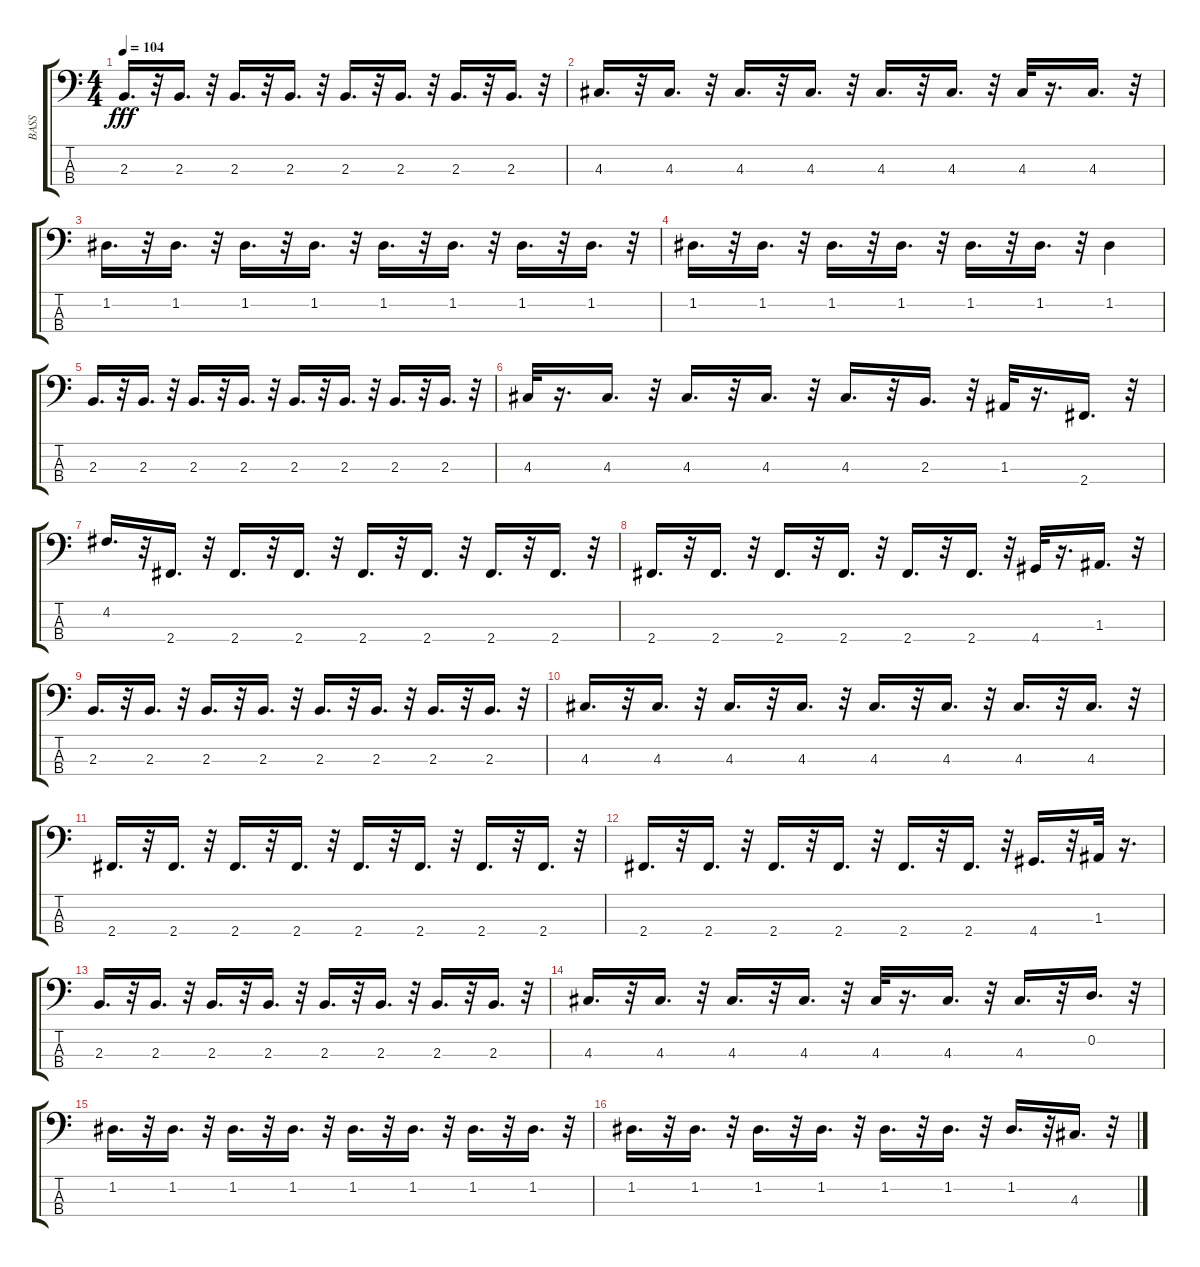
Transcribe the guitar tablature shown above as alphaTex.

\track ("BASS" "BASS") {instrument electricbasspick}
\staff {score tabs}
\tuning (G2 D2 A1 E1) {hide}
\ts (4 4)
\tempo 104
\clef f4
\ks c
2.3.16{d dy fff} r.32 2.3.16{d} r.32 2.3.16{d} r.32 2.3.16{d} r.32 2.3.16{d} r.32 2.3.16{d} r.32 2.3.16{d} r.32 2.3.16{d} r.32 |
4.3.16{d} r.32 4.3.16{d} r.32 4.3.16{d} r.32 4.3.16{d} r.32 4.3.16{d} r.32 4.3.16{d} r.32 4.3.32 r.16{d} 4.3.16{d} r.32 |
1.2.16{d} r.32 1.2.16{d} r.32 1.2.16{d} r.32 1.2.16{d} r.32 1.2.16{d} r.32 1.2.16{d} r.32 1.2.16{d} r.32 1.2.16{d} r.32 |
1.2.16{d} r.32 1.2.16{d} r.32 1.2.16{d} r.32 1.2.16{d} r.32 1.2.16{d} r.32 1.2.16{d} r.32 1.2.4 |
2.3.16{d} r.32 2.3.16{d} r.32 2.3.16{d} r.32 2.3.16{d} r.32 2.3.16{d} r.32 2.3.16{d} r.32 2.3.16{d} r.32 2.3.16{d} r.32 |
4.3.32 r.16{d} 4.3.16{d} r.32 4.3.16{d} r.32 4.3.16{d} r.32 4.3.16{d} r.32 2.3.16{d} r.32 1.3.32 r.16{d} 2.4.16{d} r.32 |
4.2.16{d} r.32 2.4.16{d} r.32 2.4.16{d} r.32 2.4.16{d} r.32 2.4.16{d} r.32 2.4.16{d} r.32 2.4.16{d} r.32 2.4.16{d} r.32 |
2.4.16{d} r.32 2.4.16{d} r.32 2.4.16{d} r.32 2.4.16{d} r.32 2.4.16{d} r.32 2.4.16{d} r.32 4.4.32 r.16{d} 1.3.16{d} r.32 |
2.3.16{d} r.32 2.3.16{d} r.32 2.3.16{d} r.32 2.3.16{d} r.32 2.3.16{d} r.32 2.3.16{d} r.32 2.3.16{d} r.32 2.3.16{d} r.32 |
4.3.16{d} r.32 4.3.16{d} r.32 4.3.16{d} r.32 4.3.16{d} r.32 4.3.16{d} r.32 4.3.16{d} r.32 4.3.16{d} r.32 4.3.16{d} r.32 |
2.4.16{d} r.32 2.4.16{d} r.32 2.4.16{d} r.32 2.4.16{d} r.32 2.4.16{d} r.32 2.4.16{d} r.32 2.4.16{d} r.32 2.4.16{d} r.32 |
2.4.16{d} r.32 2.4.16{d} r.32 2.4.16{d} r.32 2.4.16{d} r.32 2.4.16{d} r.32 2.4.16{d} r.32 4.4.16{d} r.32 1.3.32 r.16{d} |
2.3.16{d} r.32 2.3.16{d} r.32 2.3.16{d} r.32 2.3.16{d} r.32 2.3.16{d} r.32 2.3.16{d} r.32 2.3.16{d} r.32 2.3.16{d} r.32 |
4.3.16{d} r.32 4.3.16{d} r.32 4.3.16{d} r.32 4.3.16{d} r.32 4.3.32 r.16{d} 4.3.16{d} r.32 4.3.16{d} r.32 0.2.16{d} r.32 |
1.2.16{d} r.32 1.2.16{d} r.32 1.2.16{d} r.32 1.2.16{d} r.32 1.2.16{d} r.32 1.2.16{d} r.32 1.2.16{d} r.32 1.2.16{d} r.32 |
1.2.16{d} r.32 1.2.16{d} r.32 1.2.16{d} r.32 1.2.16{d} r.32 1.2.16{d} r.32 1.2.16{d} r.32 1.2.16{d} r.32 4.3.16{d} r.32
